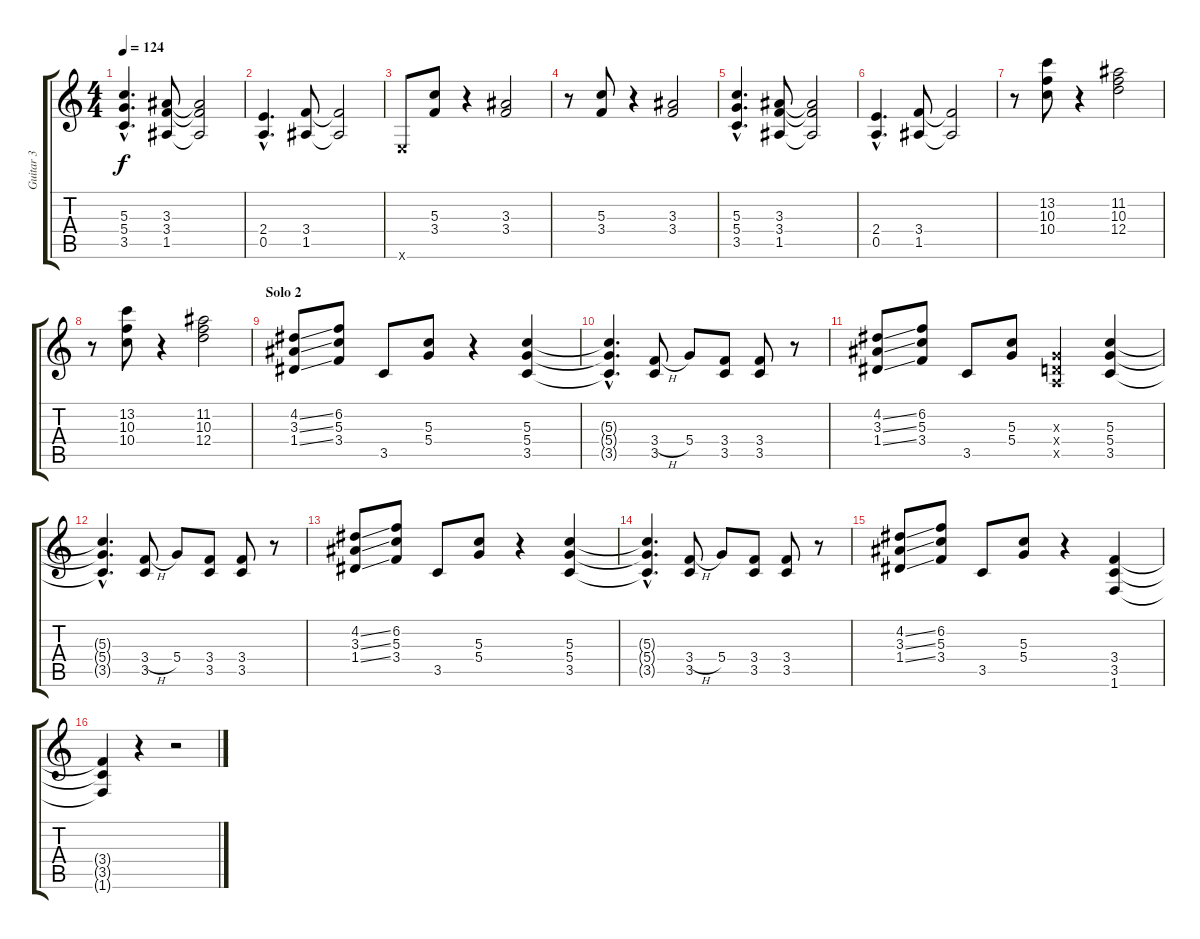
\track ("Guitar 3" "Guitar 3") {instrument distortionguitar}
\staff {score tabs}
\tuning (E4 B3 G3 D3 A2 E2) {hide}
\ts (4 4)
\tempo 124
\clef g2
\ks c
(5.3{hac} 5.4{hac} 3.5{hac}).4{d dy f} (3.3 3.4 1.5).8 (3.3{t} 3.4{t} 1.5{t}).2 |
(2.4{hac} 0.5{hac}).4{d} (3.4 1.5).8 (3.4{t} 1.5{t}).2 |
0.6{x}.8 (5.3 3.4).8 r.4 (3.3 3.4).2 |
r.8 (5.3 3.4).8 r.4 (3.3 3.4).2 |
(5.3{hac} 5.4{hac} 3.5{hac}).4{d} (3.3 3.4 1.5).8 (3.3{t} 3.4{t} 1.5{t}).2 |
(2.4{hac} 0.5{hac}).4{d} (3.4 1.5).8 (3.4{t} 1.5{t}).2 |
r.8 (13.2 10.3 10.4).8 r.4 (11.2 10.3 12.4).2 |
r.8 (13.2 10.3 10.4).8 r.4 (11.2 10.3 12.4).2 |
\section ("" "Solo 2")
(4.2{ss} 3.3{ss} 1.4{ss}).8 (6.2 5.3 3.4).8 3.5.8 (5.3 5.4).8 r.4 (5.3 5.4 3.5).4 |
(5.3{hac t} 5.4{hac t} 3.5{hac t}).4{d} (3.4{h} 3.5).8 5.4.8 (3.4 3.5).8 (3.4 3.5).8 r.8 |
(4.2{ss} 3.3{ss} 1.4{ss}).8 (6.2 5.3 3.4).8 3.5.8 (5.3 5.4).8 (0.3{x} 0.4{x} 0.5{x}).4 (5.3 5.4 3.5).4 |
(5.3{hac t} 5.4{hac t} 3.5{hac t}).4{d} (3.4{h} 3.5).8 5.4.8 (3.4 3.5).8 (3.4 3.5).8 r.8 |
(4.2{ss} 3.3{ss} 1.4{ss}).8 (6.2 5.3 3.4).8 3.5.8 (5.3 5.4).8 r.4 (5.3 5.4 3.5).4 |
(5.3{hac t} 5.4{hac t} 3.5{hac t}).4{d} (3.4{h} 3.5).8 5.4.8 (3.4 3.5).8 (3.4 3.5).8 r.8 |
(4.2{ss} 3.3{ss} 1.4{ss}).8 (6.2 5.3 3.4).8 3.5.8 (5.3 5.4).8 r.4 (3.4 3.5 1.6).4 |
(3.4{t} 3.5{t} 1.6{t}).4 r.4 r.2
